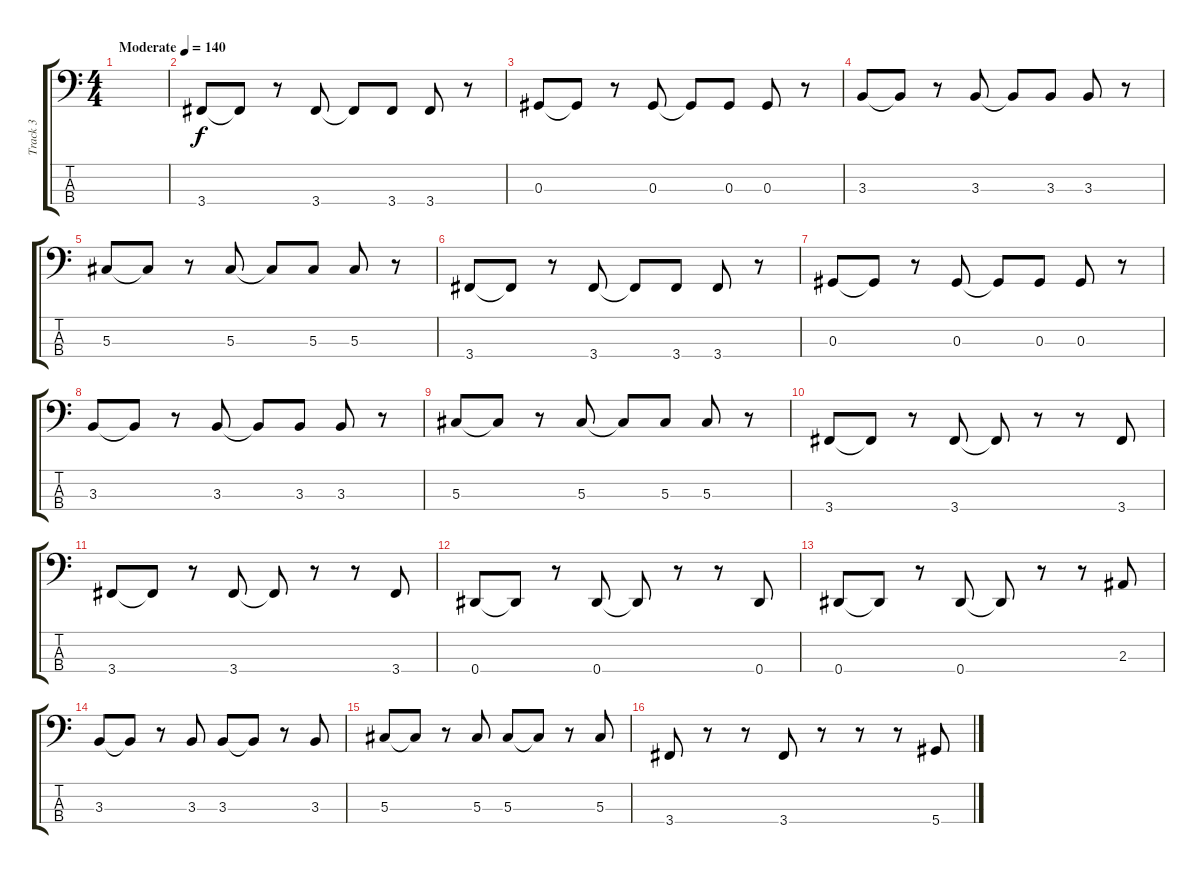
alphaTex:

\track ("Track 3" "Track 3") {instrument electricbassfinger}
\staff {score tabs}
\tuning (Gb2 Db2 Ab1 Eb1) {hide}
\ts (4 4)
\tempo (140 "Moderate")
\clef f4
\ks c
|
3.4.8 3.4{t}.8 r.8 3.4.8 3.4{t}.8 3.4.8 3.4.8 r.8 |
0.3.8 0.3{t}.8 r.8 0.3.8 0.3{t}.8 0.3.8 0.3.8 r.8 |
3.3.8 3.3{t}.8 r.8 3.3.8 3.3{t}.8 3.3.8 3.3.8 r.8 |
5.3.8 5.3{t}.8 r.8 5.3.8 5.3{t}.8 5.3.8 5.3.8 r.8 |
3.4.8 3.4{t}.8 r.8 3.4.8 3.4{t}.8 3.4.8 3.4.8 r.8 |
0.3.8 0.3{t}.8 r.8 0.3.8 0.3{t}.8 0.3.8 0.3.8 r.8 |
3.3.8 3.3{t}.8 r.8 3.3.8 3.3{t}.8 3.3.8 3.3.8 r.8 |
5.3.8 5.3{t}.8 r.8 5.3.8 5.3{t}.8 5.3.8 5.3.8 r.8 |
3.4.8 3.4{t}.8 r.8 3.4.8 3.4{t}.8 r.8 r.8 3.4.8 |
3.4.8 3.4{t}.8 r.8 3.4.8 3.4{t}.8 r.8 r.8 3.4.8 |
0.4.8 0.4{t}.8 r.8 0.4.8 0.4{t}.8 r.8 r.8 0.4.8 |
0.4.8 0.4{t}.8 r.8 0.4.8 0.4{t}.8 r.8 r.8 2.3.8 |
3.3.8 3.3{t}.8 r.8 3.3.8 3.3.8 3.3{t}.8 r.8 3.3.8 |
5.3.8 5.3{t}.8 r.8 5.3.8 5.3.8 5.3{t}.8 r.8 5.3.8 |
3.4.8 r.8 r.8 3.4.8 r.8 r.8 r.8 5.4.8
